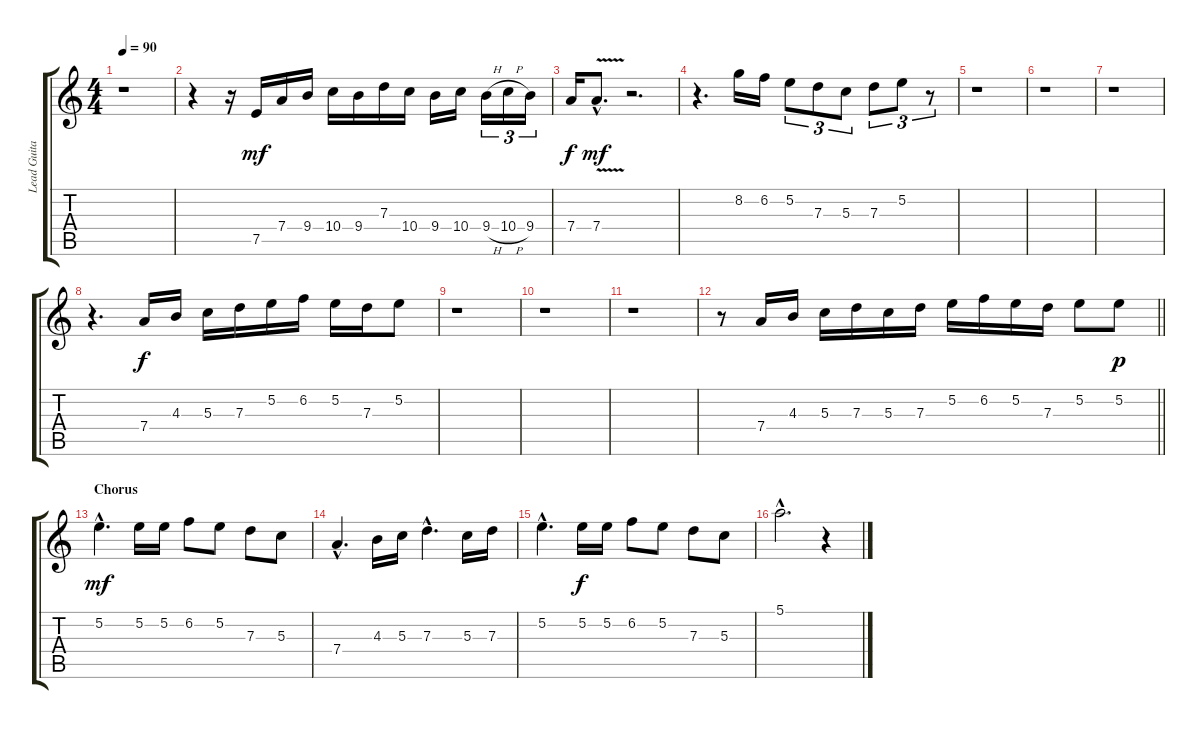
\track ("Lead Guitar" "Lead Guita") {instrument acousticguitarnylon}
\staff {score tabs}
\tuning (E4 B3 G3 D3 A2 E2) {hide}
\ts (4 4)
\tempo 90
\clef g2
\ks aminor
r.1{dy mf} |
r.4 r.16 7.5.16 7.4.16 9.4.16 10.4.16 9.4.16 7.3.16 10.4.16 9.4.16 10.4.16 9.4{h}.16{tu (3 2)} 10.4{h}.16{tu (3 2)} 9.4.16{tu (3 2)} |
7.4.16{dy f} 7.4{v hac}.8{d dy mf} r.2{d} |
r.4{d} 8.2.16 6.2.16 5.2.8{tu (3 2)} 7.3.8{tu (3 2)} 5.3.8{tu (3 2)} 7.3.8{tu (3 2)} 5.2.8{tu (3 2)} r.8{tu (3 2)} |
r.1 |
r.1 |
r.1 |
r.4{d} 7.4.16{dy f} 4.3.16 5.3.16 7.3.16 5.2.16 6.2.16 5.2.16 7.3.16 5.2.8 |
r.1 |
r.1 |
r.1 |
\barLineRight lightlight
r.8 7.4.16 4.3.16 5.3.16 7.3.16 5.3.16 7.3.16 5.2.16 6.2.16 5.2.16 7.3.16 5.2.8 5.2.8{dy p} |
\section ("" "Chorus")
5.2{hac}.4{d dy mf} 5.2.16 5.2.16 6.2.8 5.2.8 7.3.8 5.3.8 |
7.4{hac}.4{d} 4.3.16 5.3.16 7.3{hac}.4{d} 5.3.16 7.3.16 |
5.2{hac}.4{d} 5.2.16{dy f} 5.2.16 6.2.8 5.2.8 7.3.8 5.3.8 |
5.1{hac}.2{d} r.4
